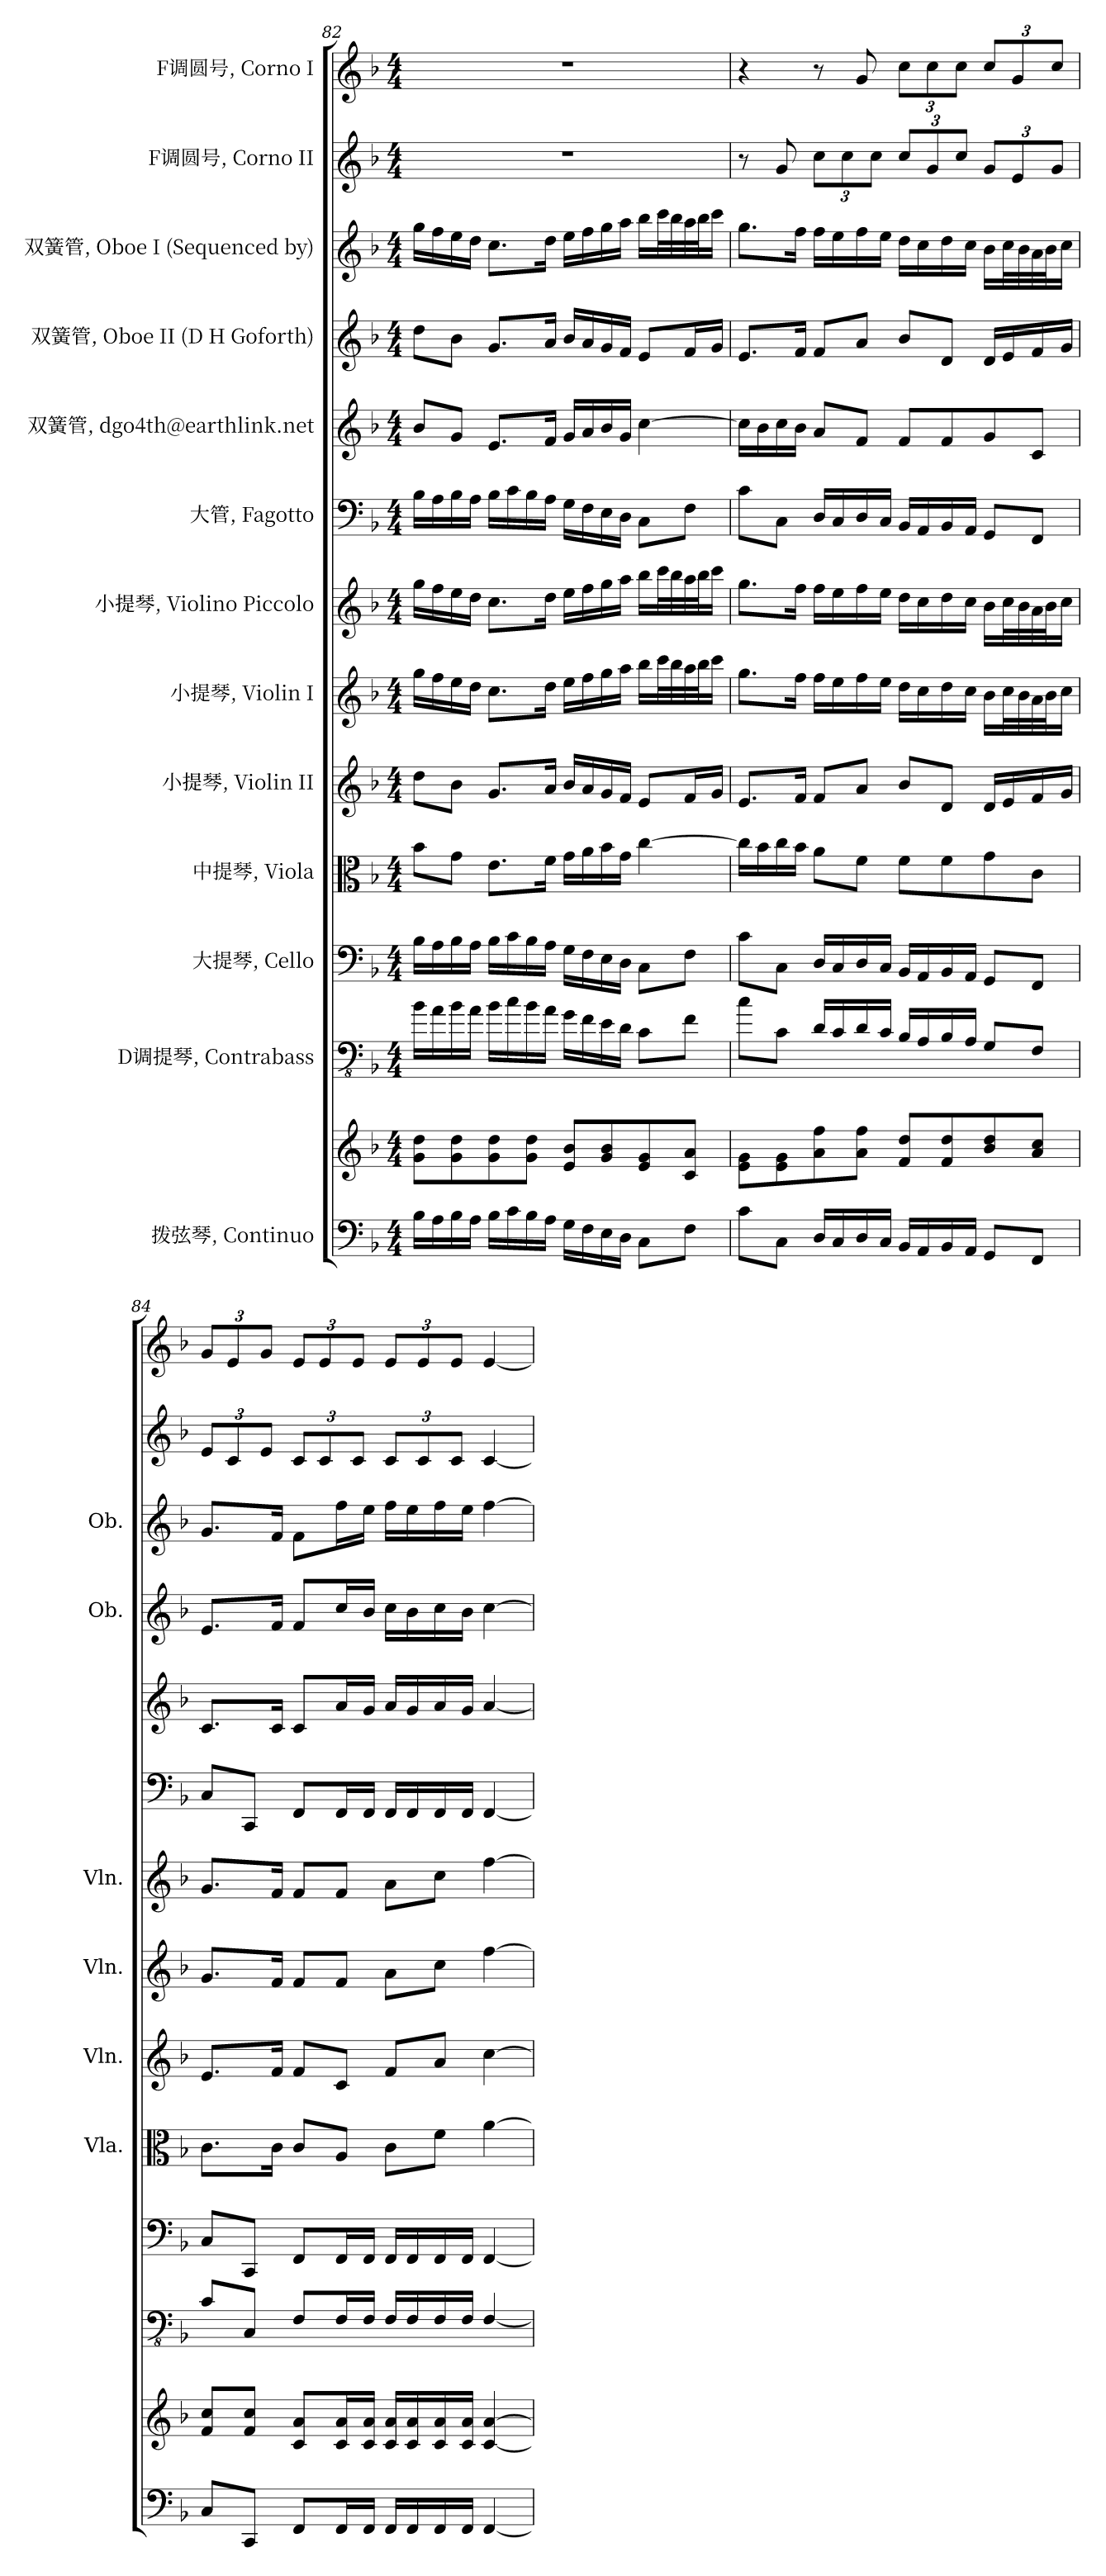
**kern	**kern	**kern	**kern	**kern	**kern	**kern	**kern	**kern	**kern	**kern	**kern	**kern	**kern
*part13	*part13	*part12	*part11	*part10	*part9	*part8	*part7	*part6	*part5	*part4	*part3	*part2	*part1
*staff14	*staff13	*staff12	*staff11	*staff10	*staff9	*staff8	*staff7	*staff6	*staff5	*staff4	*staff3	*staff2	*staff1
*I"拨弦琴, Continuo	*	*I"D调提琴, Contrabass	*I"大提琴, Cello	*I"中提琴, Viola	*I"小提琴, Violin II	*I"小提琴, Violin I	*I"小提琴, Violino Piccolo	*I"大管, Fagotto	*I"双簧管, dgo4th@earthlink.net	*I"双簧管, Oboe II (D H Goforth)	*I"双簧管, Oboe I (Sequenced by)	*I"F调圆号, Corno II	*I"F调圆号, Corno I
*	*	*	*	*I'Vla.	*I'Vln.	*I'Vln.	*I'Vln.	*	*	*I'Ob.	*I'Ob.	*	*
*clefF4	*clefG2	*clefFv4	*clefF4	*clefC3	*clefG2	*clefG2	*clefG2	*clefF4	*clefG2	*clefG2	*clefG2	*clefG2	*clefG2
*	*	*ITrd7c12	*	*	*	*	*	*	*	*	*	*ITrd4c7	*ITrd4c7
*k[b-]	*k[b-]	*k[b-]	*k[b-]	*k[b-]	*k[b-]	*k[b-]	*k[b-]	*k[b-]	*k[b-]	*k[b-]	*k[b-]	*k[b-e-]	*k[b-e-]
*M4/4	*M4/4	*M4/4	*M4/4	*M4/4	*M4/4	*M4/4	*M4/4	*M4/4	*M4/4	*M4/4	*M4/4	*M4/4	*M4/4
=82	=82	=82	=82	=82	=82	=82	=82	=82	=82	=82	=82	=82	=82
16B-\LL	8g\ 8dd\L	16BB-\LL	16B-\LL	8b-\L	8dd\L	16gg\LL	16gg\LL	16B-\LL	8b-/L	8dd\L	16gg\LL	1r	1r
16A\	.	16AA\	16A\	.	.	16ff\	16ff\	16A\	.	.	16ff\	.	.
16B-\	8g\ 8dd\	16BB-\	16B-\	8g\J	8b-\J	16ee\	16ee\	16B-\	8g/J	8b-\J	16ee\	.	.
16A\JJ	.	16AA\JJ	16A\JJ	.	.	16dd\JJ	16dd\JJ	16A\JJ	.	.	16dd\JJ	.	.
16B-\LL	8g\ 8dd\	16BB-\LL	16B-\LL	8.e\L	8.g/L	8.cc\L	8.cc\L	16B-\LL	8.e/L	8.g/L	8.cc\L	.	.
16c\	.	16C\	16c\	.	.	.	.	16c\	.	.	.	.	.
16B-\	8g\ 8dd\J	16BB-\	16B-\	.	.	.	.	16B-\	.	.	.	.	.
16A\JJ	.	16AA\JJ	16A\JJ	16f\Jk	16a/Jk	16dd\Jk	16dd\Jk	16A\JJ	16f/Jk	16a/Jk	16dd\Jk	.	.
16G\LL	8e/ 8b-/L	16GG\LL	16G\LL	16g\LL	16b-/LL	16ee\LL	16ee\LL	16G\LL	16g/LL	16b-/LL	16ee\LL	.	.
16F\	.	16FF\	16F\	16a\	16a/	16ff\	16ff\	16F\	16a/	16a/	16ff\	.	.
16E\	8g/ 8b-/	16EE\	16E\	16b-\	16g/	16gg\	16gg\	16E\	16b-/	16g/	16gg\	.	.
16D\JJ	.	16DD\JJ	16D\JJ	16g\JJ	16f/JJ	16aa\JJ	16aa\JJ	16D\JJ	16g/JJ	16f/JJ	16aa\JJ	.	.
8C\L	8e/ 8g/	8CC\L	8C\L	[4cc\	8e/L	16bb-\LL	16bb-\LL	8C\L	[4cc\	8e/L	16bb-\LL	.	.
.	.	.	.	.	.	32ccc\L	32ccc\L	.	.	.	32ccc\L	.	.
.	.	.	.	.	.	32bb-\	32bb-\	.	.	.	32bb-\	.	.
8F\J	8c/ 8a/J	8FF\J	8F\J	.	16f/L	32aa\	32aa\	8F\J	.	16f/L	32aa\	.	.
.	.	.	.	.	.	32bb-\J	32bb-\J	.	.	.	32bb-\J	.	.
.	.	.	.	.	16g/JJ	16ccc\JJ	16ccc\JJ	.	.	16g/JJ	16ccc\JJ	.	.
!!LO:PB:g=z
=83	=83	=83	=83	=83	=83	=83	=83	=83	=83	=83	=83	=83	=83
8c\L	8e\ 8g\L	8C\L	8c\L	16cc\LL]	8.e/L	8.gg\L	8.gg\L	8c\L	16cc\LL]	8.e/L	8.gg\L	8r	4r
.	.	.	.	16b-\	.	.	.	.	16b-\	.	.	.	.
8C\J	8e\ 8g\	8CC\J	8C\J	16cc\	.	.	.	8C\J	16cc\	.	.	8c/	.
.	.	.	.	16b-\JJ	16f/Jk	16ff\Jk	16ff\Jk	.	16b-\JJ	16f/Jk	16ff\Jk	.	.
*	*	*	*	*	*	*	*	*	*	*	*	*Xbrackettup	*
16D/LL	8a\ 8ff\	16DD/LL	16D/LL	8a\L	8f/L	16ff\LL	16ff\LL	16D/LL	8a/L	8f/L	16ff\LL	12f\L	8r
16C/	.	16CC/	16C/	.	.	16ee\	16ee\	16C/	.	.	16ee\	.	.
.	.	.	.	.	.	.	.	.	.	.	.	12f\	.
16D/	8a\ 8ff\J	16DD/	16D/	8f\J	8a/J	16ff\	16ff\	16D/	8f/J	8a/J	16ff\	.	8c/
.	.	.	.	.	.	.	.	.	.	.	.	12f\J	.
16C/JJ	.	16CC/JJ	16C/JJ	.	.	16ee\JJ	16ee\JJ	16C/JJ	.	.	16ee\JJ	.	.
*	*	*	*	*	*	*	*	*	*	*	*	*	*Xbrackettup
16BB-/LL	8f/ 8dd/L	16BBB-/LL	16BB-/LL	8f\L	8b-/L	16dd\LL	16dd\LL	16BB-/LL	8f/L	8b-/L	16dd\LL	12f/L	12f\L
16AA/	.	16AAA/	16AA/	.	.	16cc\	16cc\	16AA/	.	.	16cc\	.	.
.	.	.	.	.	.	.	.	.	.	.	.	12c/	12f\
16BB-/	8f/ 8dd/	16BBB-/	16BB-/	8f\	8d/J	16dd\	16dd\	16BB-/	8f/	8d/J	16dd\	.	.
.	.	.	.	.	.	.	.	.	.	.	.	12f/J	12f\J
16AA/JJ	.	16AAA/JJ	16AA/JJ	.	.	16cc\JJ	16cc\JJ	16AA/JJ	.	.	16cc\JJ	.	.
8GG/L	8b-/ 8dd/	8GGG/L	8GG/L	8g\	16d/LL	16b-\LL	16b-\LL	8GG/L	8g/	16d/LL	16b-\LL	12c/L	12f/L
.	.	.	.	.	16e/	32cc\L	32cc\L	.	.	16e/	32cc\L	.	.
.	.	.	.	.	.	.	.	.	.	.	.	12A/	12c/
.	.	.	.	.	.	32b-\	32b-\	.	.	.	32b-\	.	.
8FF/J	8a/ 8cc/J	8FFF/J	8FF/J	8c\J	16f/	32a\	32a\	8FF/J	8c/J	16f/	32a\	.	.
.	.	.	.	.	.	32b-\J	32b-\J	.	.	.	32b-\J	.	.
.	.	.	.	.	.	.	.	.	.	.	.	12c/J	12f/J
.	.	.	.	.	16g/JJ	16cc\JJ	16cc\JJ	.	.	16g/JJ	16cc\JJ	.	.
=84	=84	=84	=84	=84	=84	=84	=84	=84	=84	=84	=84	=84	=84
8C/L	8f/ 8cc/L	8CC/L	8C/L	8.c\L	8.e/L	8.g/L	8.g/L	8C/L	8.c/L	8.e/L	8.g/L	12A/L	12c/L
.	.	.	.	.	.	.	.	.	.	.	.	12F/	12A/
8CC/J	8f/ 8cc/J	8CCC/J	8CC/J	.	.	.	.	8CC/J	.	.	.	.	.
.	.	.	.	.	.	.	.	.	.	.	.	12A/J	12c/J
.	.	.	.	16c\Jk	16f/Jk	16f/Jk	16f/Jk	.	16c/Jk	16f/Jk	16f/Jk	.	.
8FF/L	8c/ 8a/L	8FFF/L	8FF/L	8c/L	8f/L	8f/L	8f/L	8FF/L	8c/L	8f/L	8f\L	12F/L	12A/L
.	.	.	.	.	.	.	.	.	.	.	.	12F/	12A/
16FF/L	16c/ 16a/L	16FFF/L	16FF/L	8A/J	8c/J	8f/J	8f/J	16FF/L	16a/L	16cc/L	16ff\L	.	.
.	.	.	.	.	.	.	.	.	.	.	.	12F/J	12A/J
16FF/JJ	16c/ 16a/JJ	16FFF/JJ	16FF/JJ	.	.	.	.	16FF/JJ	16g/JJ	16b-/JJ	16ee\JJ	.	.
16FF/LL	16c/ 16a/LL	16FFF/LL	16FF/LL	8c\L	8f/L	8a\L	8a\L	16FF/LL	16a/LL	16cc\LL	16ff\LL	12F/L	12A/L
16FF/	16c/ 16a/	16FFF/	16FF/	.	.	.	.	16FF/	16g/	16b-\	16ee\	.	.
.	.	.	.	.	.	.	.	.	.	.	.	12F/	12A/
16FF/	16c/ 16a/	16FFF/	16FF/	8f\J	8a/J	8cc\J	8cc\J	16FF/	16a/	16cc\	16ff\	.	.
.	.	.	.	.	.	.	.	.	.	.	.	12F/J	12A/J
16FF/JJ	16c/ 16a/JJ	16FFF/JJ	16FF/JJ	.	.	.	.	16FF/JJ	16g/JJ	16b-\JJ	16ee\JJ	.	.
[4FF/	[4c/ [4a/	[4FFF/	[4FF/	[4a\	[4cc\	[4ff\	[4ff\	[4FF/	[4a/	[4cc\	[4ff\	[4F/	[4A/
=	=	=	=	=	=	=	=	=	=	=	=	=	=
*-	*-	*-	*-	*-	*-	*-	*-	*-	*-	*-	*-	*-	*-
